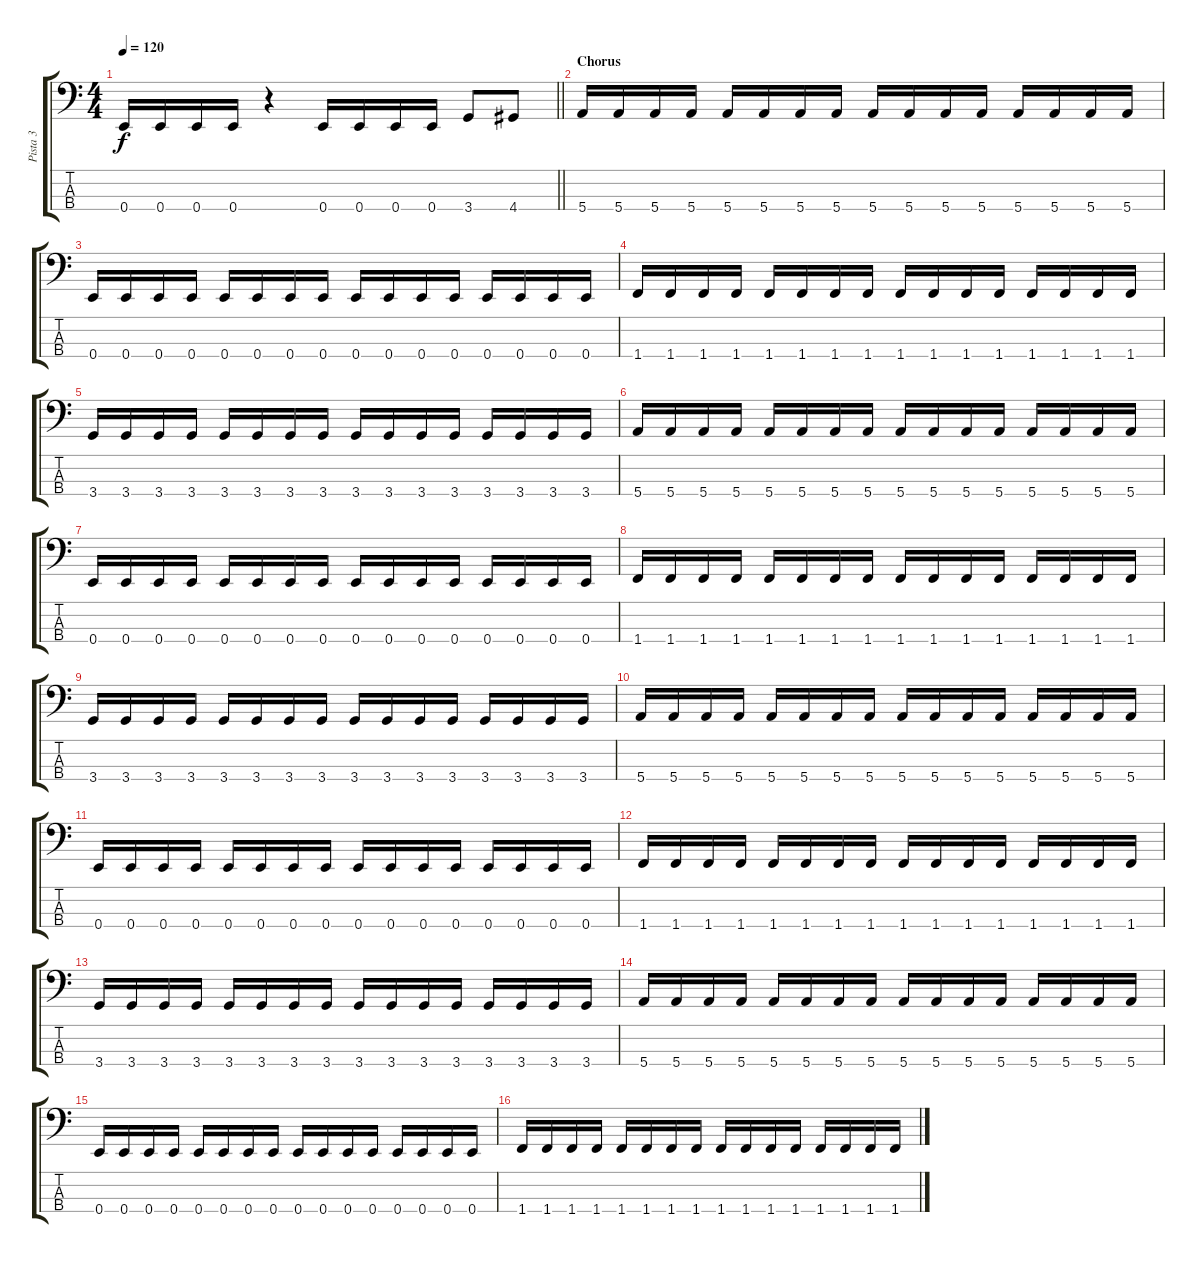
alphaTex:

\track ("Pista 3" "Pista 3") {instrument electricbasspick}
\staff {score tabs}
\tuning (G2 D2 A1 E1) {hide}
\ts (4 4)
\tempo 120
\clef f4
\barLineRight lightlight
\ks c
0.4.16{dy f} 0.4.16 0.4.16 0.4.16 r.4 0.4.16 0.4.16 0.4.16 0.4.16 3.4.8 4.4.8 |
\section ("" "Chorus")
5.4.16 5.4.16 5.4.16 5.4.16 5.4.16 5.4.16 5.4.16 5.4.16 5.4.16 5.4.16 5.4.16 5.4.16 5.4.16 5.4.16 5.4.16 5.4.16 |
0.4.16 0.4.16 0.4.16 0.4.16 0.4.16 0.4.16 0.4.16 0.4.16 0.4.16 0.4.16 0.4.16 0.4.16 0.4.16 0.4.16 0.4.16 0.4.16 |
1.4.16 1.4.16 1.4.16 1.4.16 1.4.16 1.4.16 1.4.16 1.4.16 1.4.16 1.4.16 1.4.16 1.4.16 1.4.16 1.4.16 1.4.16 1.4.16 |
3.4.16 3.4.16 3.4.16 3.4.16 3.4.16 3.4.16 3.4.16 3.4.16 3.4.16 3.4.16 3.4.16 3.4.16 3.4.16 3.4.16 3.4.16 3.4.16 |
5.4.16 5.4.16 5.4.16 5.4.16 5.4.16 5.4.16 5.4.16 5.4.16 5.4.16 5.4.16 5.4.16 5.4.16 5.4.16 5.4.16 5.4.16 5.4.16 |
0.4.16 0.4.16 0.4.16 0.4.16 0.4.16 0.4.16 0.4.16 0.4.16 0.4.16 0.4.16 0.4.16 0.4.16 0.4.16 0.4.16 0.4.16 0.4.16 |
1.4.16 1.4.16 1.4.16 1.4.16 1.4.16 1.4.16 1.4.16 1.4.16 1.4.16 1.4.16 1.4.16 1.4.16 1.4.16 1.4.16 1.4.16 1.4.16 |
3.4.16 3.4.16 3.4.16 3.4.16 3.4.16 3.4.16 3.4.16 3.4.16 3.4.16 3.4.16 3.4.16 3.4.16 3.4.16 3.4.16 3.4.16 3.4.16 |
5.4.16 5.4.16 5.4.16 5.4.16 5.4.16 5.4.16 5.4.16 5.4.16 5.4.16 5.4.16 5.4.16 5.4.16 5.4.16 5.4.16 5.4.16 5.4.16 |
0.4.16 0.4.16 0.4.16 0.4.16 0.4.16 0.4.16 0.4.16 0.4.16 0.4.16 0.4.16 0.4.16 0.4.16 0.4.16 0.4.16 0.4.16 0.4.16 |
1.4.16 1.4.16 1.4.16 1.4.16 1.4.16 1.4.16 1.4.16 1.4.16 1.4.16 1.4.16 1.4.16 1.4.16 1.4.16 1.4.16 1.4.16 1.4.16 |
3.4.16 3.4.16 3.4.16 3.4.16 3.4.16 3.4.16 3.4.16 3.4.16 3.4.16 3.4.16 3.4.16 3.4.16 3.4.16 3.4.16 3.4.16 3.4.16 |
5.4.16 5.4.16 5.4.16 5.4.16 5.4.16 5.4.16 5.4.16 5.4.16 5.4.16 5.4.16 5.4.16 5.4.16 5.4.16 5.4.16 5.4.16 5.4.16 |
0.4.16 0.4.16 0.4.16 0.4.16 0.4.16 0.4.16 0.4.16 0.4.16 0.4.16 0.4.16 0.4.16 0.4.16 0.4.16 0.4.16 0.4.16 0.4.16 |
1.4.16 1.4.16 1.4.16 1.4.16 1.4.16 1.4.16 1.4.16 1.4.16 1.4.16 1.4.16 1.4.16 1.4.16 1.4.16 1.4.16 1.4.16 1.4.16
